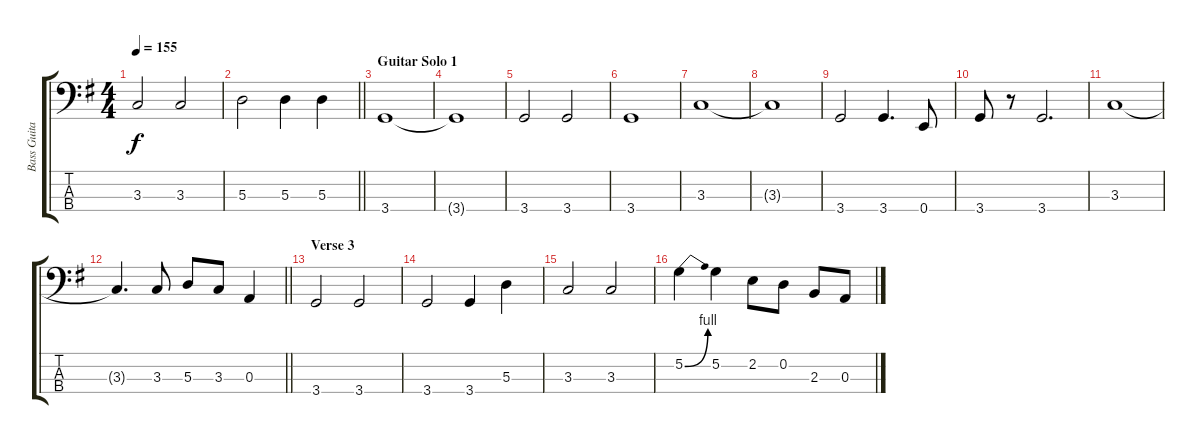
\track ("Bass Guitar" "Bass Guita") {instrument electricbasspick}
\staff {score tabs}
\tuning (G2 D2 A1 E1) {hide}
\ts (4 4)
\tempo 155
\clef f4
\ks g
3.3.2{dy f} 3.3.2 |
\barLineRight lightlight
5.3.2 5.3.4 5.3.4 |
\section ("" "Guitar Solo 1")
3.4.1 |
3.4{t}.1 |
3.4.2 3.4.2 |
3.4.1 |
3.3.1 |
3.3{t}.1 |
3.4.2 3.4.4{d} 0.4.8 |
3.4.8 r.8 3.4.2{d} |
3.3.1 |
\barLineRight lightlight
3.3{t}.4{d} 3.3.8 5.3.8 3.3.8 0.3.4 |
\section ("" "Verse 3")
3.4.2 3.4.2 |
3.4.2 3.4.4 5.3.4 |
3.3.2 3.3.2 |
5.2{be (bend 0 0 60 4)}.4 5.2.4 2.2.8 0.2.8 2.3.8 0.3.8
